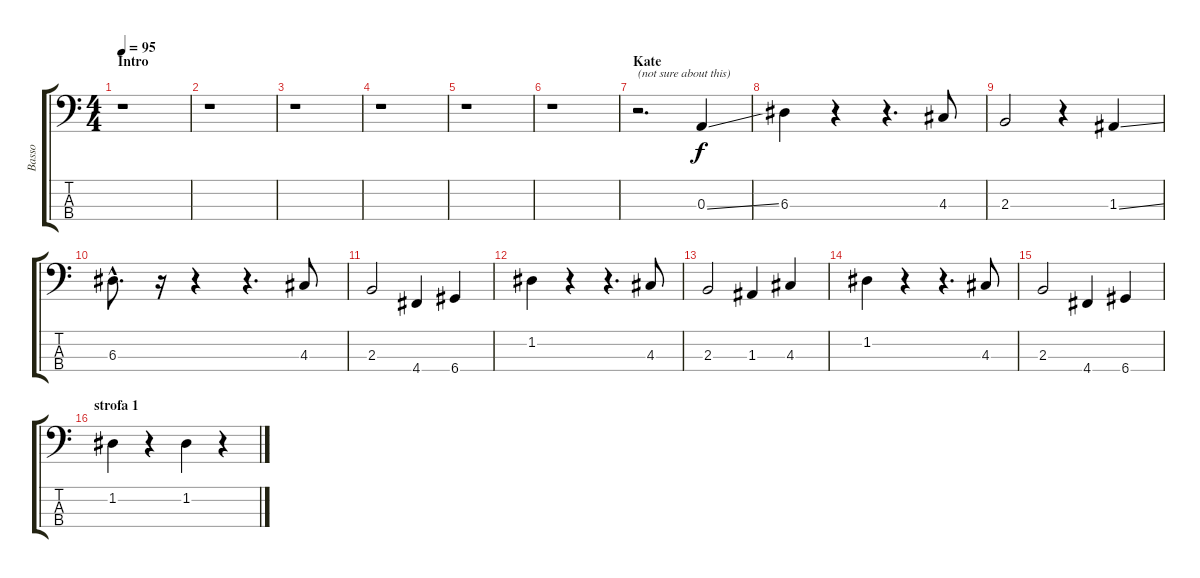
\track ("Basso" "Basso") {instrument synthbass2}
\staff {score tabs}
\tuning (G2 D2 A1 D1) {hide}
\ts (4 4)
\section ("" "Intro")
\tempo 95
\clef f4
\ks c
r.1{dy f instrument synthbass2} |
r.1 |
r.1 |
r.1 |
r.1 |
r.1 |
\section ("" "Kate")
r.2{d txt "(not sure about this)"} 0.3{ss}.4 |
6.3.4 r.4 r.4{d} 4.3.8 |
2.3.2 r.4 1.3{ss}.4 |
6.3{hac}.8{d} r.16 r.4 r.4{d} 4.3.8 |
2.3.2 4.4.4 6.4.4 |
1.2.4 r.4 r.4{d} 4.3.8 |
2.3.2 1.3.4 4.3.4 |
1.2.4 r.4 r.4{d} 4.3.8 |
2.3.2 4.4.4 6.4.4 |
\section ("" "strofa 1")
1.2.4 r.4 1.2.4 r.4
